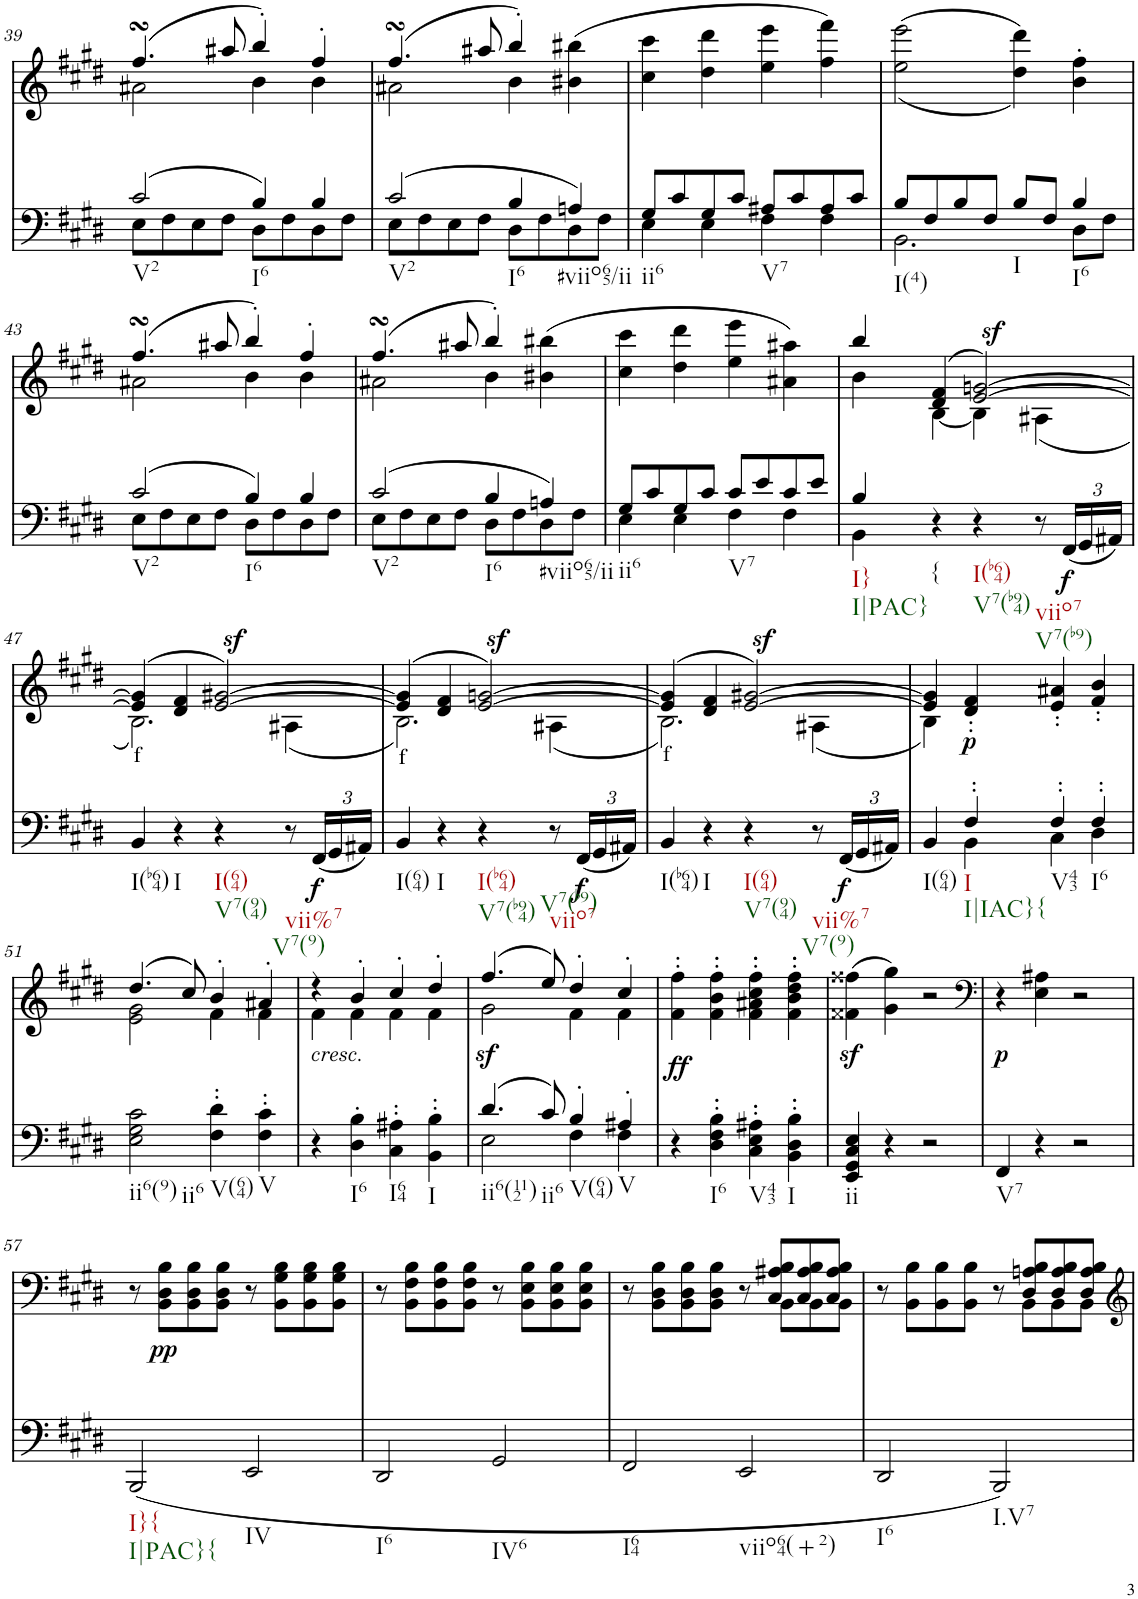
**kern	**dynam	**kern	**text	**dynam
*part2	*part2	*part1	*part1	*part1
*staff2	*staff2	*staff1	*staff1	*staff1
*I"piano	*	*I"piano	*	*
*I'Pno	*	*I'Pno	*	*
!!LO:PB:g=z
*clefF4	*	*clefG2	*	*
*k[f#c#g#d#]	*	*k[f#c#g#d#]	*	*
*E:	*	*E:	*	*
*M4/4	*	*M4/4	*	*
=39	=39	=39	=39	=39
*^	*	*^	*	*
!LO:TX:b:t=V2	!	!	!	!	!	!
(2c#/	8E\L	.	(4.ff#sSSS/	2a#X\	.	.
.	8F#\	.	.	.	.	.
.	8E\	.	.	.	.	.
.	8F#\J	.	8aa#X/	.	.	.
!LO:TX:b:t=I6	!	!	!	!	!	!
4B/)	8D#\L	.	4bb'/)	4b\	.	.
.	8F#\	.	.	.	.	.
4B/	8D#\	.	4ff#'/	4b\	.	.
.	8F#\J	.	.	.	.	.
=40	=40	=40	=40	=40	=40	=40
!LO:TX:b:t=V2	!	!	!	!	!	!
(2c#/	8E\L	.	(4.ff#sSSS/	2a#X\	.	.
.	8F#\	.	.	.	.	.
.	8E\	.	.	.	.	.
.	8F#\J	.	8aa#X/	.	.	.
!LO:TX:b:t=I6	!	!	!	!	!	!
4B/	8D#\L	.	4bb'/)	4b\	.	.
.	8F#\	.	.	.	.	.
!LO:TX:b:t=#viio65/ii	!	!	!	!	!	!
4An/)	8D#\	.	4ryy	(>4b#X\ 4bb#X\	.	.
.	8F#\J	.	.	.	.	.
*	*	*	*v	*v	*	*
=41	=41	=41	=41	=41	=41
!LO:TX:b:t=ii6	!	!	!	!	!
8G#/L	4E\	.	4cc#\ 4ccc#\	.	.
8c#/	.	.	.	.	.
8G#/	4E\	.	4dd#\ 4ddd#\	.	.
8c#/J	.	.	.	.	.
!LO:TX:b:t=V7	!	!	!	!	!
8A#X/L	4F#\	.	4ee\ 4eee\	.	.
8c#/	.	.	.	.	.
8A#/	4F#\	.	4ff#\ 4fff#\)	.	.
8c#/J	.	.	.	.	.
=42	=42	=42	=42	=42	=42
!LO:TX:b:t=I(4)	!	!	!	!	!
8B/L	2.BB\	.	(<(2ee\ 2eee\	.	.
8F#/	.	.	.	.	.
8B/	.	.	.	.	.
8F#/J	.	.	.	.	.
!LO:TX:b:t=I	!	!	!	!	!
8B/L	.	.	4dd#\ 4ddd#\))	.	.
8F#/J	.	.	.	.	.
!LO:TX:b:t=I6	!	!	!	!	!
4B/	8D#\L	.	4b\' 4ff#\'	.	.
.	8F#\J	.	.	.	.
!!LO:LB:g=z
=43	=43	=43	=43	=43	=43
*	*	*	*^	*	*
!LO:TX:b:t=V2	!	!	!	!	!	!
(2c#/	8E\L	.	(4.ff#sSSS/	2a#X\	.	.
.	8F#\	.	.	.	.	.
.	8E\	.	.	.	.	.
.	8F#\J	.	8aa#X/	.	.	.
!LO:TX:b:t=I6	!	!	!	!	!	!
4B/)	8D#\L	.	4bb'/)	4b\	.	.
.	8F#\	.	.	.	.	.
4B/	8D#\	.	4ff#'/	4b\	.	.
.	8F#\J	.	.	.	.	.
=44	=44	=44	=44	=44	=44	=44
!LO:TX:b:t=V2	!	!	!	!	!	!
(2c#/	8E\L	.	(4.ff#sSSS/	2a#X\	.	.
.	8F#\	.	.	.	.	.
.	8E\	.	.	.	.	.
.	8F#\J	.	8aa#X/	.	.	.
!LO:TX:b:t=I6	!	!	!	!	!	!
4B/	8D#\L	.	4bb'/)	4b\	.	.
.	8F#\	.	.	.	.	.
!LO:TX:b:t=#viio65/ii	!	!	!	!	!	!
4An/)	8D#\	.	(>4b#X\ 4bb#X\	4ryy	.	.
.	8F#\J	.	.	.	.	.
*	*	*	*v	*v	*	*
=45	=45	=45	=45	=45	=45
!LO:TX:b:t=ii6	!	!	!	!	!
8G#/L	4E\	.	4cc#\ 4ccc#\	.	.
8c#/	.	.	.	.	.
8G#/	4E\	.	4dd#\ 4ddd#\	.	.
8c#/J	.	.	.	.	.
!LO:TX:b:t=V7	!	!	!	!	!
8c#/L	4F#\	.	4ee\ 4eee\	.	.
8e/	.	.	.	.	.
8c#/	4F#\	.	4a#X\ 4aa#X\)	.	.
8e/J	.	.	.	.	.
=46	=46	=46	=46	=46	=46
*	*	*	*^	*	*
!LO:TX:b:t=I}	!	!	!	!	!	!
!LO:TX:b:t=I|PAC}	!	!	!	!	!	!
4B/	4BB\	.	4bb/	4b\	.	.
!LO:TX:b:t={	!	!	!	!	!	!
4r	2.ryy	.	(4d#/ 4f#/	[4B\	.	.
!LO:TX:b:t=I(b64)	!	!	!	!	!	!
!LO:TX:b:t=V7(b94)	!	!	!	!	!	!
!	!	!	!	!	!	!LO:DY:a
4r	.	.	[2e/ [2gn/)	4B\]	.	sf
!LO:TX:b:t=viio7	!	!	!	!	!	!
!LO:TX:b:t=V7(b9)	!	!	!	!	!	!
8r	.	.	.	(4A#X\	.	.
*Xbrackettup	*	*	*	*	*	*
!	!	!LO:DY:b	!	!	!	!
(<24FF#/LL	.	f	.	.	.	.
24GG#/	.	.	.	.	.	.
24AA#X/JJ)	.	.	.	.	.	.
*v	*v	*	*	*	*	*
!!LO:LB:g=z	!!
=47	=47	=47	=47	=47	=47
!LO:TX:b:t=I(b64)	!	!	!	!	!
!	!	!	!	!LO:LY:b	!
4BB/	.	(4e/] 4g/]	2.B\)	f	.
!LO:TX:b:t=I	!	!	!	!	!
4r	.	4d#/ 4f#/	.	.	.
!LO:TX:b:t=I(64)	!	!	!	!	!
!LO:TX:b:t=V7(94)	!	!	!	!	!
!	!	!	!	!	!LO:DY:a
4r	.	[2e/ [2g#X/)	.	.	sf
!LO:TX:b:t=vii%7	!	!	!	!	!
!LO:TX:b:t=V7(9)	!	!	!	!	!
8r	.	.	(4A#X\	.	.
!	!LO:DY:b	!	!	!	!
(24FF#/LL	f	.	.	.	.
24GG#/	.	.	.	.	.
24AA#X/JJ)	.	.	.	.	.
=48	=48	=48	=48	=48	=48
!LO:TX:b:t=I(64)	!	!	!	!	!
!	!	!	!	!LO:LY:b	!
4BB/	.	(4e/] 4g#/]	2.B\)	f	.
!LO:TX:b:t=I	!	!	!	!	!
4r	.	4d#/ 4f#/	.	.	.
!LO:TX:b:t=I(b64)	!	!	!	!	!
!LO:TX:b:t=V7(b94)	!	!	!	!	!
!	!	!	!	!	!LO:DY:a
4r	.	[2e/ [2gn/)	.	.	sf
!LO:TX:b:t=viio7	!	!	!	!	!
!LO:TX:b:t=V7(b9)	!	!	!	!	!
8r	.	.	(4A#X\	.	.
!	!LO:DY:b	!	!	!	!
(24FF#/LL	f	.	.	.	.
24GG#/	.	.	.	.	.
24AA#X/JJ)	.	.	.	.	.
=49	=49	=49	=49	=49	=49
!LO:TX:b:t=I(b64)	!	!	!	!	!
!	!	!	!	!LO:LY:b	!
4BB/	.	(4e/] 4g/]	2.B\)	f	.
!LO:TX:b:t=I	!	!	!	!	!
4r	.	4d#/ 4f#/	.	.	.
!LO:TX:b:t=I(64)	!	!	!	!	!
!LO:TX:b:t=V7(94)	!	!	!	!	!
!	!	!	!	!	!LO:DY:a
4r	.	[2e/ [2g#X/)	.	.	sf
!LO:TX:b:t=vii%7	!	!	!	!	!
!LO:TX:b:t=V7(9)	!	!	!	!	!
8r	.	.	(4A#X\	.	.
!	!LO:DY:b	!	!	!	!
(24FF#/LL	f	.	.	.	.
24GG#/	.	.	.	.	.
24AA#X/JJ)	.	.	.	.	.
=50	=50	=50	=50	=50	=50
*^	*	*	*	*	*
!LO:TX:b:t=I(64)	!	!	!	!	!	!
!	!	!	!	!	!LO:LY:b	!
4BB/	4ryy	.	4e/] 4g#/]	4B\)	f	.
!LO:TX:b:t=I	!	!	!	!	!	!
!LO:TX:b:t=I|IAC}{	!	!	!	!	!	!
!	!	!	!	!	!	!LO:DY:b
4F#''/	4BB\	.	4d#/' 4f#/'	2.ryy	.	p
!LO:TX:b:t=V43	!	!	!	!	!	!
4F#''/	4C#\	.	4e/' 4a#X/'	.	.	.
!LO:TX:b:t=I6	!	!	!	!	!	!
4F#''/	4D#\	.	4f#/' 4b/'	.	.	.
!!LO:LB:g=z	!!
=51	=51	=51	=51	=51	=51	=51
!LO:TX:b:t=ii6(9)	!	!	!	!	!	!
!LO:TX:b:t=ii6	!	!	!	!	!	!
*v	*v	*	*	*	*	*
2E\ 2G#\ 2c#\	.	(4.dd#/	2e\ 2g#\	.	.
.	.	8cc#/)	.	.	.
!LO:TX:b:t=V(64)	!	!	!	!	!
4F#\' 4d#\'	.	4b'/	4f#\	.	.
!LO:TX:b:t=V	!	!	!	!	!
4F#\' 4c#\'	.	4a#X'/	4f#\	.	.
=52	=52	=52	=52	=52	=52
!	!	!LO:TX:b:i:t=cresc.	!	!	!
!	!	!	!	!LO:LY:b	!
4r	.	4r	4f#\	<	.
!LO:TX:b:t=I6	!	!	!	!	!
4D#\' 4B\'	.	4b'/	4f#\	.	.
!LO:TX:b:t=I64	!	!	!	!	!
4C#\' 4A#X\'	.	4cc#'/	4f#\	.	.
!LO:TX:b:t=I	!	!	!	!	!
4BB\' 4B\'	.	4dd#'/	4f#\	.	.
=53	=53	=53	=53	=53	=53
*^	*	*	*	*	*
!LO:TX:b:t=ii6(112)	!	!	!	!	!	!
!	!	!	!	!	!LO:LY:b	!LO:DY:b
(4.d#/	2E\	.	(4.ff#/	2g#\	f	sf
!LO:TX:b:t=ii6	!	!	!	!	!	!
8c#/)	.	.	8ee/)	.	.	.
!LO:TX:b:t=V(64)	!	!	!	!	!	!
4B'/	4F#\	.	4dd#'/	4f#\	.	.
!LO:TX:b:t=V	!	!	!	!	!	!
4A#X'/	4F#\	.	4cc#'/	4f#\	.	.
=54	=54	=54	=54	=54	=54	=54
!	!	!	!	!	!LO:LY:b	!LO:DY:b
*v	*v	*	*	*	*	*
*	*	*v	*v	*	*
4r	.	4f#\' 4ff#\'	ff	ff
!LO:TX:b:t=I6	!	!	!	!
4D#\' 4F#\' 4B\'	.	4f#\' 4b\' 4ff#\'	.	.
!LO:TX:b:t=V43	!	!	!	!
4C#\' 4E\' 4A#X\'	.	4f#\' 4a#X\' 4cc#\' 4ff#\'	.	.
!LO:TX:b:t=I	!	!	!	!
4BB\' 4D#\' 4B\'	.	4f#\' 4b\' 4dd#\' 4ff#\'	.	.
=55	=55	=55	=55	=55
!LO:TX:b:t=ii	!	!	!	!
4EE/ 4GG#/ 4C#/ 4E/	.	(4f##X\z< 4ff##X\z<	.	.
4r	.	4g#\ 4gg#\)	.	.
2r	.	2r	.	.
=56	=56	=56	=56	=56
*	*	*clefF4	*	*
!LO:TX:b:t=V7	!	!	!	!
!	!	!	!LO:LY:b	!LO:DY:b
4FF#/	.	4r	p	p
4r	.	4E\ 4A#X\	.	.
2r	.	2r	.	.
!!LO:LB:g=z
=57	=57	=57	=57	=57
!LO:TX:b:t=I}{	!	!	!	!
!LO:TX:b:t=I|PAC}{	!	!	!	!
(<2BBB/	.	8r	.	.
!	!	!	!LO:LY:b	!LO:DY:b
.	.	8BB\ 8D#\ 8B\L	pp	pp
.	.	8BB\ 8D#\ 8B\	.	.
.	.	8BB\ 8D#\ 8B\J	.	.
!LO:TX:b:t=IV	!	!	!	!
2EE/	.	8r	.	.
.	.	8BB\ 8G#\ 8B\L	.	.
.	.	8BB\ 8G#\ 8B\	.	.
.	.	8BB\ 8G#\ 8B\J	.	.
=58	=58	=58	=58	=58
!LO:TX:b:t=I6	!	!	!	!
2DD#/	.	8r	.	.
.	.	8BB\ 8F#\ 8B\L	.	.
.	.	8BB\ 8F#\ 8B\	.	.
.	.	8BB\ 8F#\ 8B\J	.	.
!LO:TX:b:t=IV6	!	!	!	!
2GG#/	.	8r	.	.
.	.	8BB\ 8E\ 8B\L	.	.
.	.	8BB\ 8E\ 8B\	.	.
.	.	8BB\ 8E\ 8B\J	.	.
=59	=59	=59	=59	=59
*	*	*^	*	*
!LO:TX:b:t=I64	!	!	!	!	!
2FF#/	.	8r	8ryy	.	.
*	*	*v	*v	*	*
.	.	8BB\ 8D#\ 8B\L	.	.
.	.	8BB\ 8D#\ 8B\	.	.
.	.	8BB\ 8D#\ 8B\J	.	.
!LO:TX:b:t=viio64(+2)	!	!	!	!
2EE/	.	8r	.	.
*	*	*^	*	*
.	.	8C#/ 8A#X/ 8B/L	8BB\L	.	.
.	.	8C#/ 8A#/ 8B/	8BB\	.	.
.	.	8C#/ 8A#/ 8B/J	8BB\J	.	.
=60	=60	=60	=60	=60	=60
!LO:TX:b:t=I6	!	!	!	!	!
2DD#/	.	8r	8ryy	.	.
*	*	*v	*v	*	*
.	.	8BB\ 8B\L	.	.
.	.	8BB\ 8B\	.	.
.	.	8BB\ 8B\J	.	.
!LO:TX:b:t=I.V7	!	!	!	!
2BBB/)	.	8r	.	.
*	*	*^	*	*
.	.	8D#/ 8An/ 8B/L	8BB\L	.	.
.	.	8D#/ 8A/ 8B/	8BB\	.	.
.	.	8D#/ 8A/ 8B/J	8BB\J	.	.
*	*	*v	*v	*	*
=	=	=	=	=
*-	*-	*-	*-	*-
